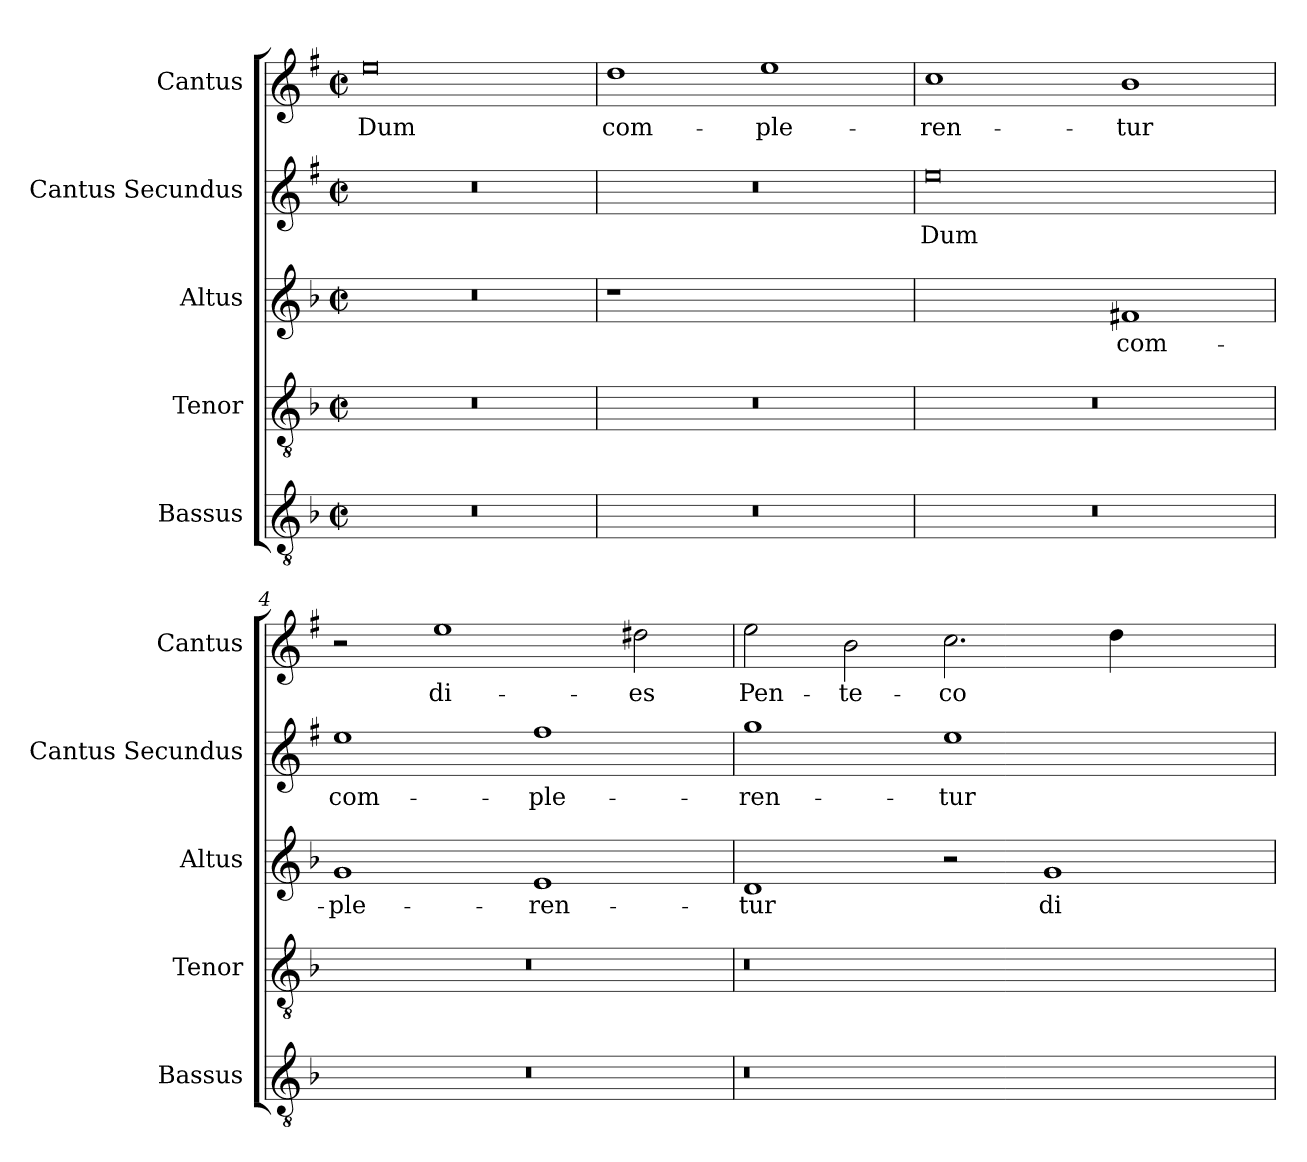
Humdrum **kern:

**kern	**kern	**kern	**text	**kern	**text	**kern	**text
*part5	*part4	*part3	*part3	*part2	*part2	*part1	*part1
*staff5	*staff4	*staff3	*staff3	*staff2	*staff2	*staff1	*staff1
*I"Bassus	*I"Tenor	*I"Altus	*	*I"Cantus Secundus	*	*I"Cantus	*
*I'Bassus	*I'Tenor	*I'Altus	*	*I'Cantus Secundus	*	*I'Cantus	*
*clefGv2	*clefGv2	*clefG2	*	*clefG2	*	*clefG2	*
*	*	*	*	*ITrd1c2	*	*ITrd1c2	*
*k[b-]	*k[b-]	*k[b-]	*	*k[b-]	*	*k[b-]	*
*F:	*F:	*F:	*	*F:	*	*F:	*
*M4/2	*M4/2	*M4/2	*	*M4/2	*	*M4/2	*
*met(c|)	*met(c|)	*met(c|)	*	*met(c|)	*	*met(c|)	*
=1	=1	=1	=1	=1	=1	=1	=1
!	!	!	!	!	!	!	!LO:LY:b
0r	0r	0r	.	0r	.	0dd	Dum
=2	=2	=2	=2	=2	=2	=2	=2
!	!	!	!	!	!	!	!LO:LY:b
0r	0r	1r	.	0r	.	1cc	com-
!	!	!	!LO:LY:b	!	!	!	!LO:LY:b
.	.	[1gyy	Dum	.	.	1dd	-ple-
=3	=3	=3	=3	=3	=3	=3	=3
!	!	!	!	!	!LO:LY:b	!	!LO:LY:b
0r	0r	2.gyy_	.	0dd	Dum	1b-	-ren-
.	.	4gyy]	.	.	.	.	.
!	!	!	!LO:LY:b	!	!	!	!LO:LY:b
.	.	1f#X	com-	.	.	1a	-tur
=4	=4	=4	=4	=4	=4	=4	=4
!	!	!	!LO:LY:b	!	!LO:LY:b	!	!
0r	0r	1g	-ple-	1dd	com-	2r	.
!	!	!	!	!	!	!	!LO:LY:b
.	.	.	.	.	.	1dd	di-
!	!	!	!LO:LY:b	!	!LO:LY:b	!	!
.	.	1e	-ren-	1ee	-ple-	.	.
!	!	!	!	!	!	!	!LO:LY:b
.	.	.	.	.	.	2cc#X	-es
=5	=5	=5	=5	=5	=5	=5	=5
!	!	!	!LO:LY:b	!	!LO:LY:b	!	!LO:LY:b
0r	0r	1d	-tur	1ff	-ren-	2dd	Pen-
!	!	!	!	!	!	!	!LO:LY:b
.	.	.	.	.	.	2a	-te-
!	!	!	!	!	!LO:LY:b	!	!LO:LY:b
.	.	2r	.	1dd	-tur	2.b-	-co
!	!	!	!LO:LY:b	!	!	!	!
.	.	1g	di	.	.	.	.
.	.	.	.	.	.	4cc	.
2ryy	2ryy	.	.	2ryy	.	2ryy	.
=	=	=	=	=	=	=	=
*-	*-	*-	*-	*-	*-	*-	*-
